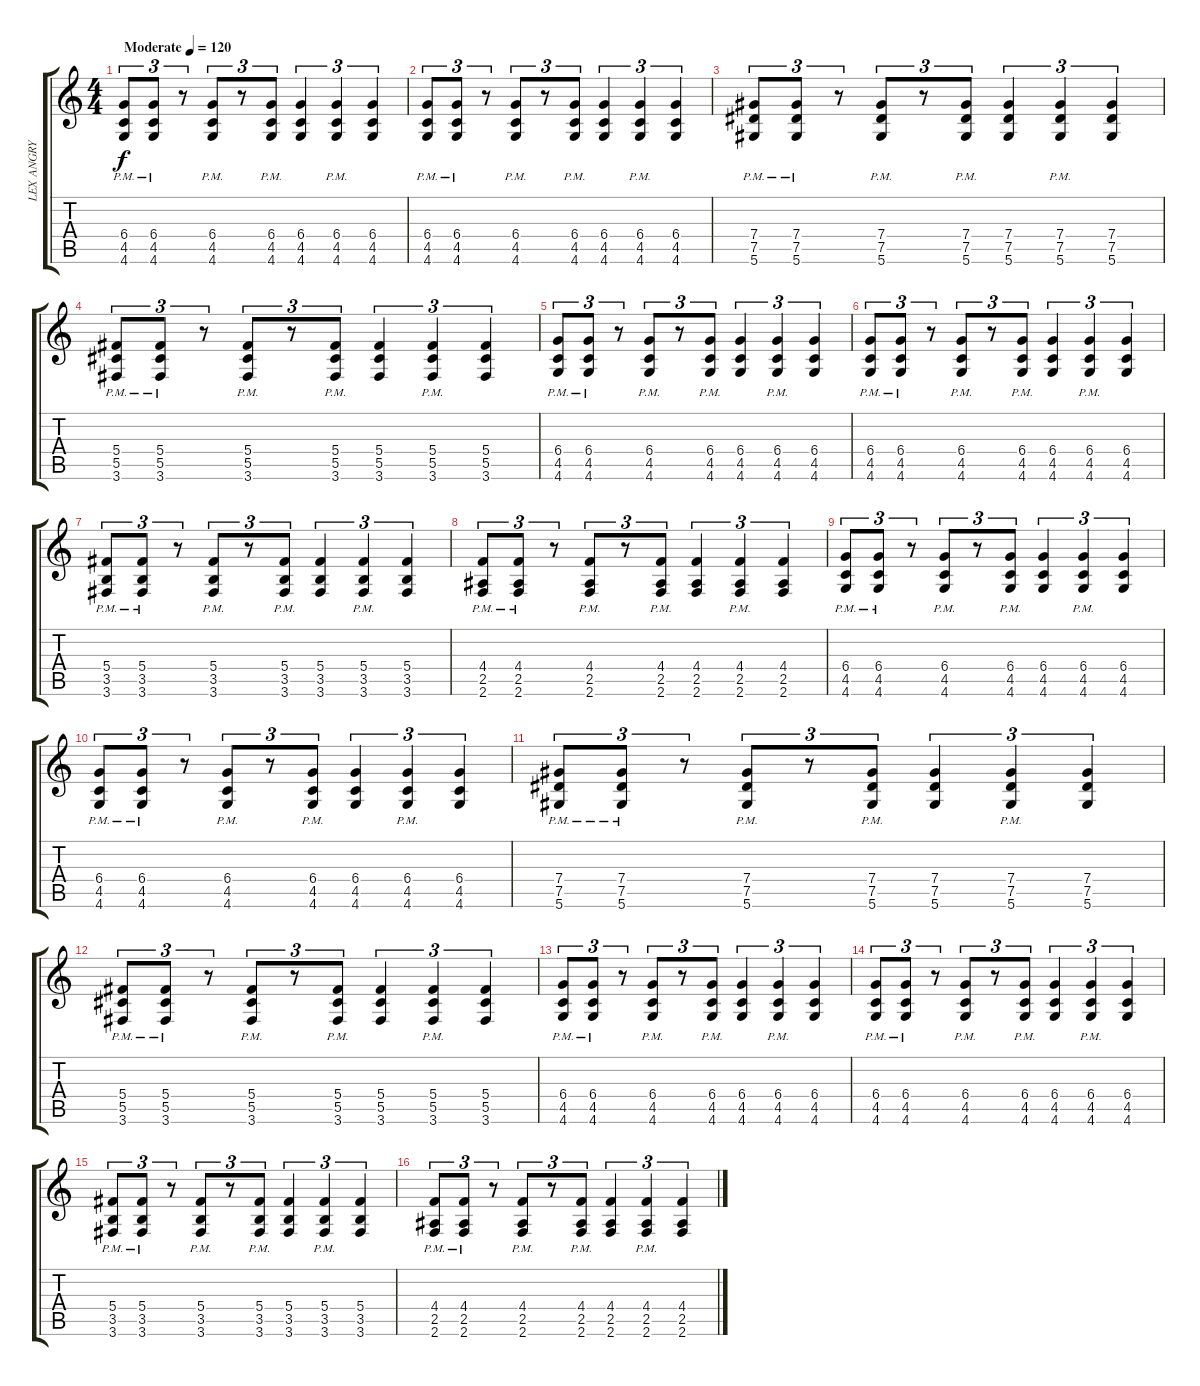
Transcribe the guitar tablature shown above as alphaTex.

\track ("LEX ANGRY" "LEX ANGRY") {instrument distortionguitar}
\staff {score tabs}
\tuning (Eb4 Bb3 Gb3 Db3 Ab2 Eb2) {hide}
\ts (4 4)
\tempo (120 "Moderate")
\clef g2
\ks c
(6.4{pm} 4.5{pm} 4.6{pm}).8{tu (3 2) dy f instrument distortionguitar} (6.4{pm} 4.5{pm} 4.6{pm}).8{tu (3 2)} r.8{tu (3 2)} (6.4{pm} 4.5{pm} 4.6{pm}).8{tu (3 2)} r.8{tu (3 2)} (6.4{pm} 4.5{pm} 4.6{pm}).8{tu (3 2)} (6.4 4.5 4.6).4{tu (3 2)} (6.4{pm} 4.5{pm} 4.6{pm}).4{tu (3 2)} (6.4 4.5 4.6).4{tu (3 2)} |
(6.4{pm} 4.5{pm} 4.6{pm}).8{tu (3 2)} (6.4{pm} 4.5{pm} 4.6{pm}).8{tu (3 2)} r.8{tu (3 2)} (6.4{pm} 4.5{pm} 4.6{pm}).8{tu (3 2)} r.8{tu (3 2)} (6.4{pm} 4.5{pm} 4.6{pm}).8{tu (3 2)} (6.4 4.5 4.6).4{tu (3 2)} (6.4{pm} 4.5{pm} 4.6{pm}).4{tu (3 2)} (6.4 4.5 4.6).4{tu (3 2)} |
(7.4{pm} 7.5{pm} 5.6).8{tu (3 2)} (7.4 7.5{pm} 5.6).8{tu (3 2)} r.8{tu (3 2)} (7.4{pm} 7.5 5.6).8{tu (3 2)} r.8{tu (3 2)} (7.4{pm} 7.5{pm} 5.6).8{tu (3 2)} (7.4 7.5 5.6).4{tu (3 2)} (7.4{pm} 7.5{pm} 5.6).4{tu (3 2)} (7.4 7.5 5.6).4{tu (3 2)} |
(5.4{pm} 5.5{pm} 3.6{pm}).8{tu (3 2)} (5.4{pm} 5.5{pm} 3.6{pm}).8{tu (3 2)} r.8{tu (3 2)} (5.4{pm} 5.5{pm} 3.6{pm}).8{tu (3 2)} r.8{tu (3 2)} (5.4{pm} 5.5{pm} 3.6{pm}).8{tu (3 2)} (5.4 5.5 3.6).4{tu (3 2)} (5.4{pm} 5.5{pm} 3.6{pm}).4{tu (3 2)} (5.4 5.5 3.6).4{tu (3 2)} |
(6.4{pm} 4.5{pm} 4.6{pm}).8{tu (3 2)} (6.4{pm} 4.5{pm} 4.6{pm}).8{tu (3 2)} r.8{tu (3 2)} (6.4{pm} 4.5{pm} 4.6{pm}).8{tu (3 2)} r.8{tu (3 2)} (6.4{pm} 4.5{pm} 4.6{pm}).8{tu (3 2)} (6.4 4.5 4.6).4{tu (3 2)} (6.4{pm} 4.5{pm} 4.6{pm}).4{tu (3 2)} (6.4 4.5 4.6).4{tu (3 2)} |
(6.4{pm} 4.5{pm} 4.6{pm}).8{tu (3 2)} (6.4{pm} 4.5{pm} 4.6{pm}).8{tu (3 2)} r.8{tu (3 2)} (6.4{pm} 4.5{pm} 4.6{pm}).8{tu (3 2)} r.8{tu (3 2)} (6.4{pm} 4.5{pm} 4.6{pm}).8{tu (3 2)} (6.4 4.5 4.6).4{tu (3 2)} (6.4{pm} 4.5{pm} 4.6{pm}).4{tu (3 2)} (6.4 4.5 4.6).4{tu (3 2)} |
(5.4{pm} 3.5{pm} 3.6{pm}).8{tu (3 2)} (5.4{pm} 3.5{pm} 3.6{pm}).8{tu (3 2)} r.8{tu (3 2)} (5.4{pm} 3.5{pm} 3.6{pm}).8{tu (3 2)} r.8{tu (3 2)} (5.4{pm} 3.5{pm} 3.6{pm}).8{tu (3 2)} (5.4 3.5 3.6).4{tu (3 2)} (5.4{pm} 3.5{pm} 3.6{pm}).4{tu (3 2)} (5.4 3.5 3.6).4{tu (3 2)} |
(4.4{pm} 2.5{pm} 2.6{pm}).8{tu (3 2)} (4.4{pm} 2.5{pm} 2.6{pm}).8{tu (3 2)} r.8{tu (3 2)} (4.4{pm} 2.5{pm} 2.6{pm}).8{tu (3 2)} r.8{tu (3 2)} (4.4{pm} 2.5{pm} 2.6{pm}).8{tu (3 2)} (4.4 2.5 2.6).4{tu (3 2)} (4.4{pm} 2.5{pm} 2.6{pm}).4{tu (3 2)} (4.4 2.5 2.6).4{tu (3 2)} |
(6.4{pm} 4.5{pm} 4.6{pm}).8{tu (3 2)} (6.4{pm} 4.5{pm} 4.6{pm}).8{tu (3 2)} r.8{tu (3 2)} (6.4{pm} 4.5{pm} 4.6{pm}).8{tu (3 2)} r.8{tu (3 2)} (6.4{pm} 4.5{pm} 4.6{pm}).8{tu (3 2)} (6.4 4.5 4.6).4{tu (3 2)} (6.4{pm} 4.5{pm} 4.6{pm}).4{tu (3 2)} (6.4 4.5 4.6).4{tu (3 2)} |
(6.4{pm} 4.5{pm} 4.6{pm}).8{tu (3 2)} (6.4{pm} 4.5{pm} 4.6{pm}).8{tu (3 2)} r.8{tu (3 2)} (6.4{pm} 4.5{pm} 4.6{pm}).8{tu (3 2)} r.8{tu (3 2)} (6.4{pm} 4.5{pm} 4.6{pm}).8{tu (3 2)} (6.4 4.5 4.6).4{tu (3 2)} (6.4{pm} 4.5{pm} 4.6{pm}).4{tu (3 2)} (6.4 4.5 4.6).4{tu (3 2)} |
(7.4{pm} 7.5{pm} 5.6).8{tu (3 2)} (7.4 7.5{pm} 5.6).8{tu (3 2)} r.8{tu (3 2)} (7.4{pm} 7.5 5.6).8{tu (3 2)} r.8{tu (3 2)} (7.4{pm} 7.5{pm} 5.6).8{tu (3 2)} (7.4 7.5 5.6).4{tu (3 2)} (7.4{pm} 7.5{pm} 5.6).4{tu (3 2)} (7.4 7.5 5.6).4{tu (3 2)} |
(5.4{pm} 5.5{pm} 3.6{pm}).8{tu (3 2)} (5.4{pm} 5.5{pm} 3.6{pm}).8{tu (3 2)} r.8{tu (3 2)} (5.4{pm} 5.5{pm} 3.6{pm}).8{tu (3 2)} r.8{tu (3 2)} (5.4{pm} 5.5{pm} 3.6{pm}).8{tu (3 2)} (5.4 5.5 3.6).4{tu (3 2)} (5.4{pm} 5.5{pm} 3.6{pm}).4{tu (3 2)} (5.4 5.5 3.6).4{tu (3 2)} |
(6.4{pm} 4.5{pm} 4.6{pm}).8{tu (3 2)} (6.4{pm} 4.5{pm} 4.6{pm}).8{tu (3 2)} r.8{tu (3 2)} (6.4{pm} 4.5{pm} 4.6{pm}).8{tu (3 2)} r.8{tu (3 2)} (6.4{pm} 4.5{pm} 4.6{pm}).8{tu (3 2)} (6.4 4.5 4.6).4{tu (3 2)} (6.4{pm} 4.5{pm} 4.6{pm}).4{tu (3 2)} (6.4 4.5 4.6).4{tu (3 2)} |
(6.4{pm} 4.5{pm} 4.6{pm}).8{tu (3 2)} (6.4{pm} 4.5{pm} 4.6{pm}).8{tu (3 2)} r.8{tu (3 2)} (6.4{pm} 4.5{pm} 4.6{pm}).8{tu (3 2)} r.8{tu (3 2)} (6.4{pm} 4.5{pm} 4.6{pm}).8{tu (3 2)} (6.4 4.5 4.6).4{tu (3 2)} (6.4{pm} 4.5{pm} 4.6{pm}).4{tu (3 2)} (6.4 4.5 4.6).4{tu (3 2)} |
(5.4{pm} 3.5{pm} 3.6{pm}).8{tu (3 2)} (5.4{pm} 3.5{pm} 3.6{pm}).8{tu (3 2)} r.8{tu (3 2)} (5.4{pm} 3.5{pm} 3.6{pm}).8{tu (3 2)} r.8{tu (3 2)} (5.4{pm} 3.5{pm} 3.6{pm}).8{tu (3 2)} (5.4 3.5 3.6).4{tu (3 2)} (5.4{pm} 3.5{pm} 3.6{pm}).4{tu (3 2)} (5.4 3.5 3.6).4{tu (3 2)} |
(4.4{pm} 2.5{pm} 2.6{pm}).8{tu (3 2)} (4.4{pm} 2.5{pm} 2.6{pm}).8{tu (3 2)} r.8{tu (3 2)} (4.4{pm} 2.5{pm} 2.6{pm}).8{tu (3 2)} r.8{tu (3 2)} (4.4{pm} 2.5{pm} 2.6{pm}).8{tu (3 2)} (4.4 2.5 2.6).4{tu (3 2)} (4.4{pm} 2.5{pm} 2.6{pm}).4{tu (3 2)} (4.4 2.5 2.6).4{tu (3 2)}
